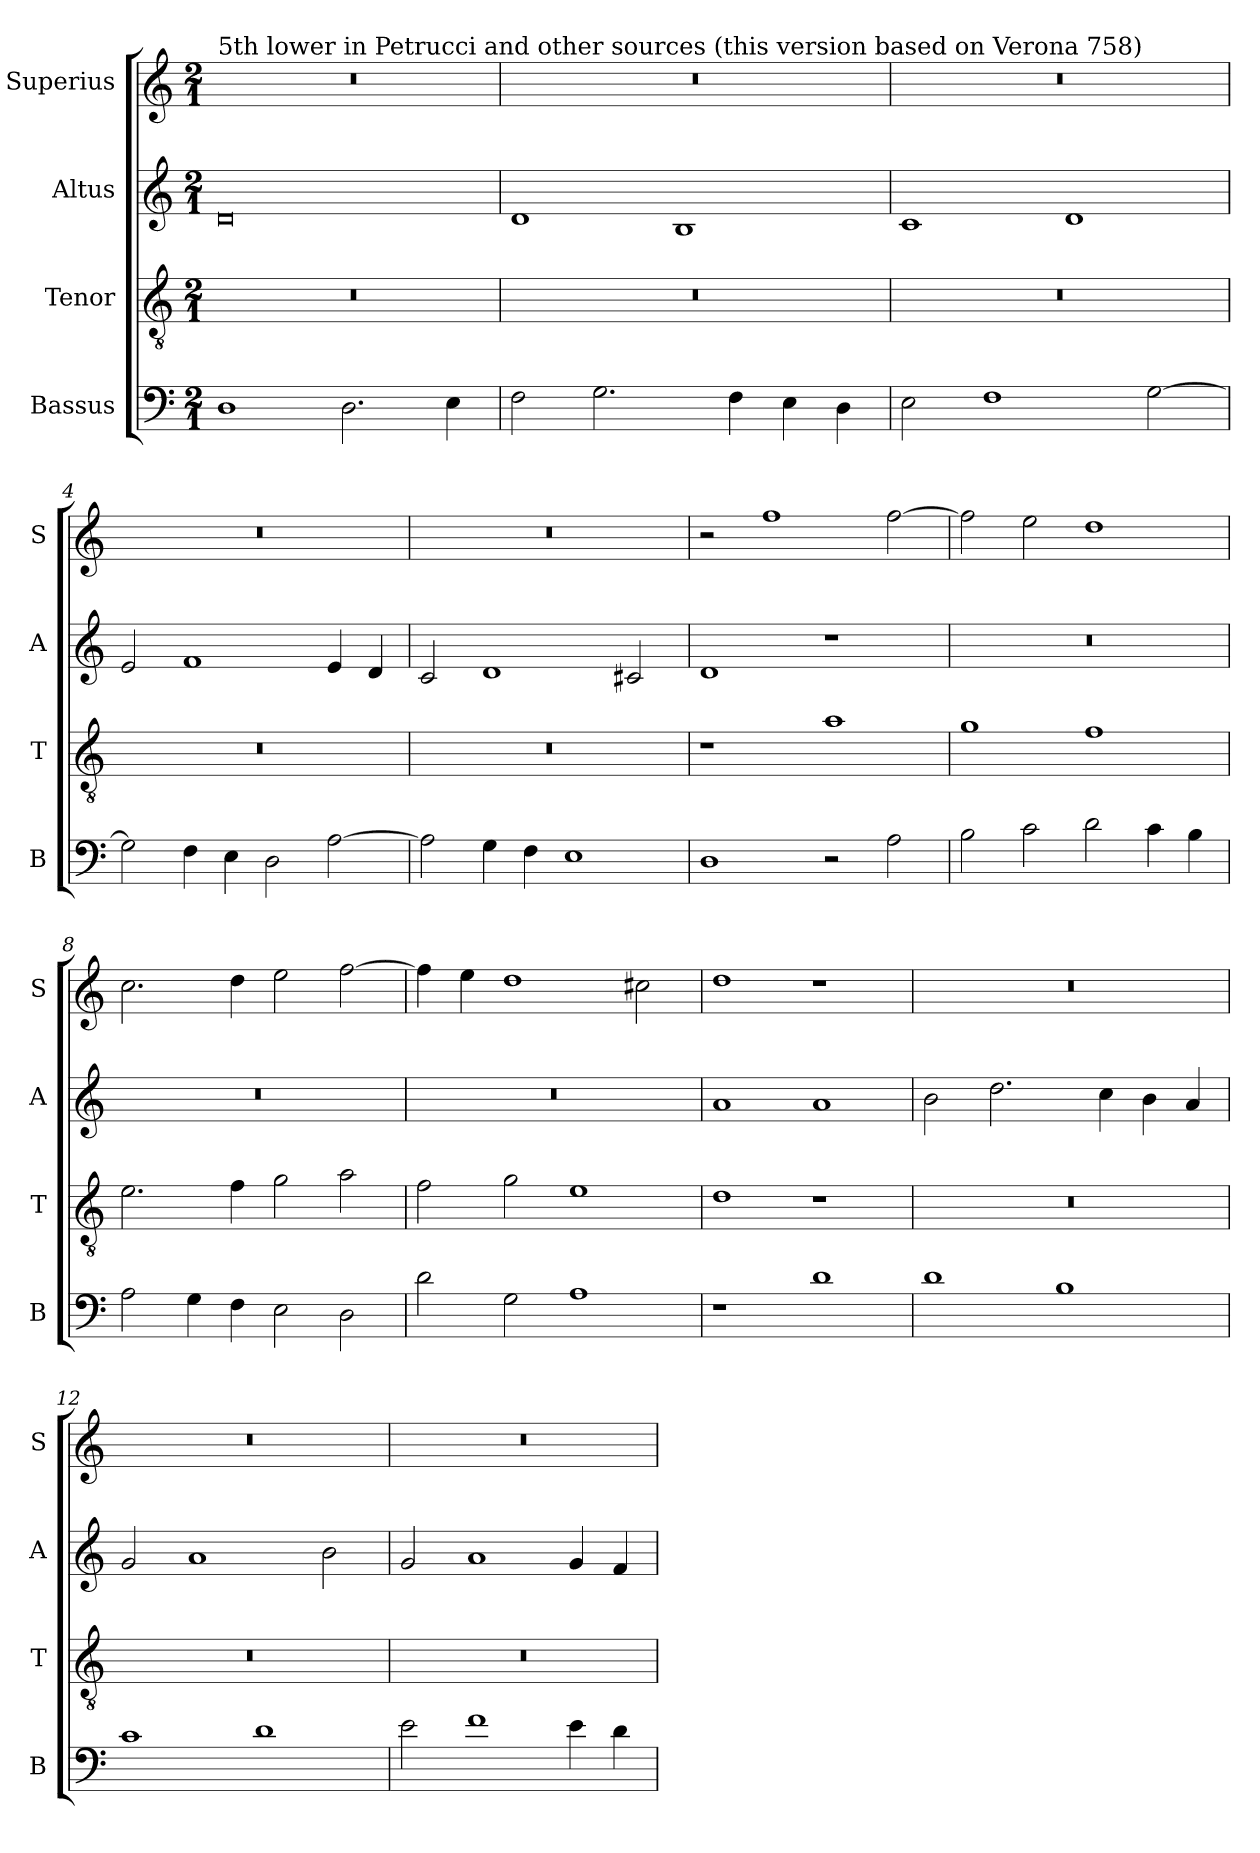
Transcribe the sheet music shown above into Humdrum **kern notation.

**kern	**kern	**kern	**kern
*part4	*part3	*part2	*part1
*staff4	*staff3	*staff2	*staff1
*I"Bassus	*I"Tenor	*I"Altus	*I"Superius
*I'B	*I'T	*I'A	*I'S
*clefF4	*clefGv2	*clefG2	*clefG2
*k[]	*k[]	*k[]	*k[]
*M2/1	*M2/1	*M2/1	*M2/1
=1	=1	=1	=1
!	!	!	!LO:TX:a:t=5th lower in Petrucci and other sources (this version based on Verona 758)
1D	0r	0d	0r
2.D\	.	.	.
4E\	.	.	.
=2	=2	=2	=2
2F\	0r	1d	0r
2.G\	.	.	.
.	.	1B	.
4F\	.	.	.
4E\	.	.	.
4D\	.	.	.
=3	=3	=3	=3
2E\	0r	1c	0r
1F	.	.	.
.	.	1d	.
[2G\	.	.	.
=4	=4	=4	=4
2G\]	0r	2e/	0r
4F\	.	1f	.
4E\	.	.	.
2D\	.	.	.
[2A\	.	4e/	.
.	.	4d/	.
=5	=5	=5	=5
2A\]	0r	2c/	0r
4G\	.	1d	.
4F\	.	.	.
1E	.	.	.
.	.	2c#X/	.
=6	=6	=6	=6
1D	1r	1d	2r
.	.	.	1ff
2r	1a	1r	.
2A\	.	.	[2ff\
=7	=7	=7	=7
2B\	1g	0r	2ff\]
2c\	.	.	2ee\
2d\	1f	.	1dd
4c\	.	.	.
4B\	.	.	.
=8	=8	=8	=8
2A\	2.e\	0r	2.cc\
4G\	.	.	.
4F\	4f\	.	4dd\
2E\	2g\	.	2ee\
2D\	2a\	.	[2ff\
=9	=9	=9	=9
2d\	2f\	0r	4ff\]
.	.	.	4ee\
2G\	2g\	.	1dd
1A	1e	.	.
.	.	.	2cc#X\
=10	=10	=10	=10
1r	1d	1a	1dd
1d	1r	1a	1r
=11	=11	=11	=11
1d	0r	2b\	0r
.	.	2.dd\	.
1B	.	.	.
.	.	4cc\	.
.	.	4b\	.
.	.	4a/	.
=12	=12	=12	=12
1c	0r	2g/	0r
.	.	1a	.
1d	.	.	.
.	.	2b\	.
=13	=13	=13	=13
2e\	0r	2g/	0r
1f	.	1a	.
4e\	.	4g/	.
4d\	.	4f/	.
=	=	=	=
*-	*-	*-	*-
